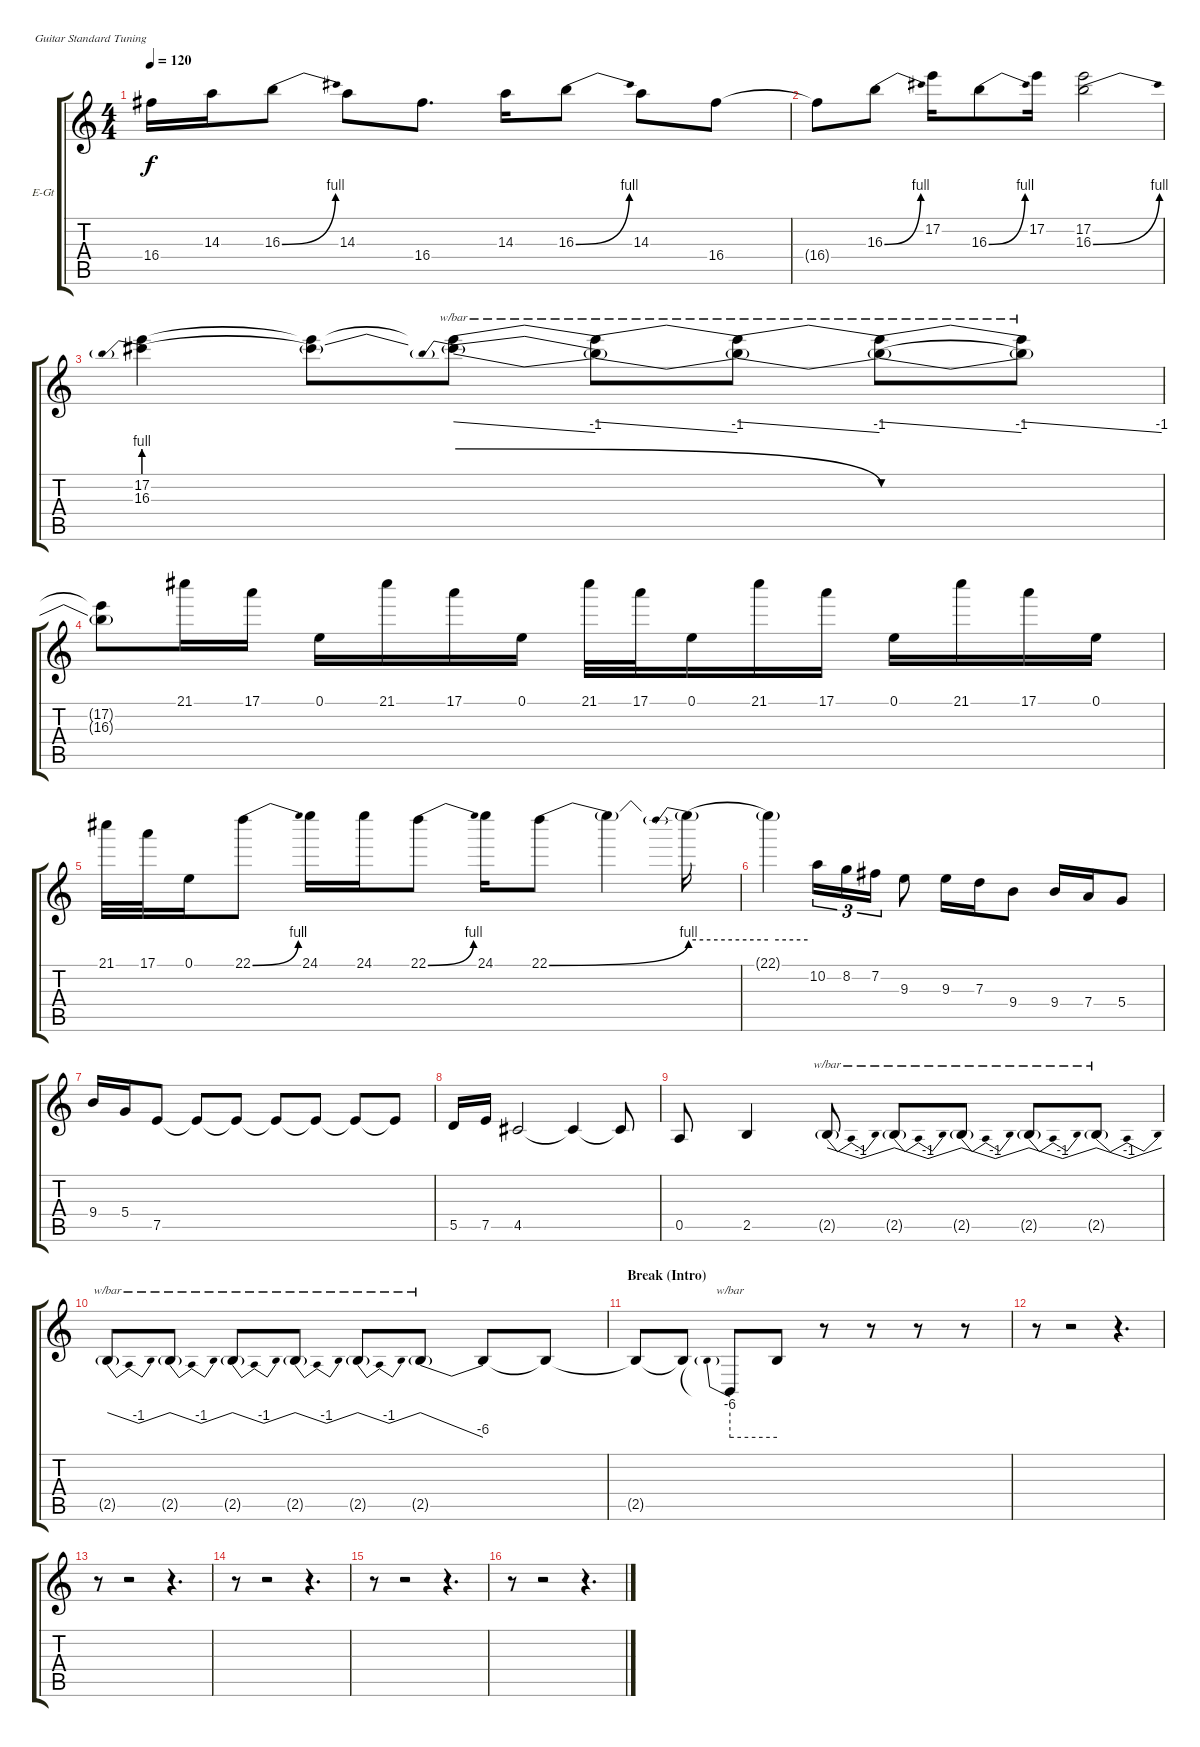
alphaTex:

\bracketExtendMode groupsimilarinstruments
\firstSystemTrackNameOrientation horizontal
\otherSystemsTrackNameOrientation horizontal
\track ("Kirk Lead 2" "E-Gt") {instrument distortionguitar}
\staff {score tabs}
\tuning (E4 B3 G3 D3 A2 E2)
\ts (4 4)
\tempo 120
\clef g2
\ks c
16.4{t}.16{dy f} 14.3.16 16.3{be (bend 0 0 60 4)}.8 14.3.8 16.4.8{d} 14.3.16 16.3{be (bend 0 0 60 4)}.8 14.3.8 16.4.8 |
16.4{t}.8 16.3{be (bend 0 0 60 4)}.8 17.2.16 16.3{be (bend 0 0 60 4)}.8 17.2.16 (17.2 16.3{be (bend 0 0 60 4)}).2 |
(17.2 16.3{be (prebend 0 4 60 4)}).4 (17.2{t} 16.3{t}).8 (17.2{t} 16.3{be (prebendrelease 0 4 60 0) t}).8{tbe (dive default 0 0 60 -4)} (17.2{t} 16.3{t}).8{tbe (dive default 0 0 60 -4)} (17.2{t} 16.3{t}).8{tbe (dive default 0 0 60 -4)} (17.2{t} 16.3{be (hold 0 0 60 0) t}).8{tbe (dive default 0 0 60 -4)} (17.2{t} 16.3{t}).8{tbe (dive default 0 0 60 -4)} |
(17.2{t} 16.3{be (hold 0 0 60 0) t}).8 21.1.16 17.1.16 0.1.16 21.1.16 17.1.16 0.1.16 21.1.32 17.1.32 0.1.16 21.1.16 17.1.16 0.1.16 21.1.16 17.1.16 0.1.16 |
21.1.32 17.1.32 0.1.16 22.1{be (bend 0 0 60 4)}.8 24.1.16 24.1.16 22.1{be (bend 0 0 60 4)}.8 24.1.16 22.1{be (bend 0 0 60 4)}.8 22.1{t}.4 22.1{be (prebend 0 4 60 4) t}.16 |
22.1{be (hold 0 4 60 4) t}.4 10.2.16{tu (3 2)} 8.2.16{tu (3 2)} 7.2.16{tu (3 2)} 9.3.8 9.3.16 7.3.16 9.4.8 9.4.16 7.4.16 5.4.8 |
9.4.16 5.4.16 7.5.8 7.5{t}.8 7.5{t}.8 7.5{t}.8 7.5{t}.8 7.5{t}.8 7.5{t}.8 |
5.5.16 7.5.16 4.5.2 4.5{t}.4 4.5{t}.8 |
0.5.8 2.5.4 2.5{g}.8{tbe (dip default 0 0 30 -4 60 0)} 2.5{g}.8{tbe (dip default 0 0 30 -4 60 0)} 2.5{g}.8{tbe (dip default 0 0 30 -4 60 0)} 2.5{g}.8{tbe (dip default 0 0 30 -4 60 0)} 2.5{g}.8{tbe (dip default 0 0 30 -4 60 0)} |
2.5{g}.8{tbe (dip default 0 0 30 -4 60 0)} 2.5{g}.8{tbe (dip default 0 0 30 -4 60 0)} 2.5{g}.8{tbe (dip default 0 0 30 -4 60 0)} 2.5{g}.8{tbe (dip default 0 0 30 -4 60 0)} 2.5{g}.8{tbe (dip default 0 0 30 -4 60 0)} 2.5{g}.8{tbe (dive default 0 0 60 -24)} 2.5{t}.8 2.5{t}.8 |
\section ("" "Break (Intro)")
2.5{t}.8 2.5{t}.8 2.5{t}.8{tbe (predive default 0 -24 60 -24)} 2.5{t}.8 r.8 r.8 r.8 r.8 |
r.8 r.2 r.4{d} |
r.8 r.2 r.4{d} |
r.8 r.2 r.4{d} |
r.8 r.2 r.4{d} |
r.8 r.2 r.4{d}
